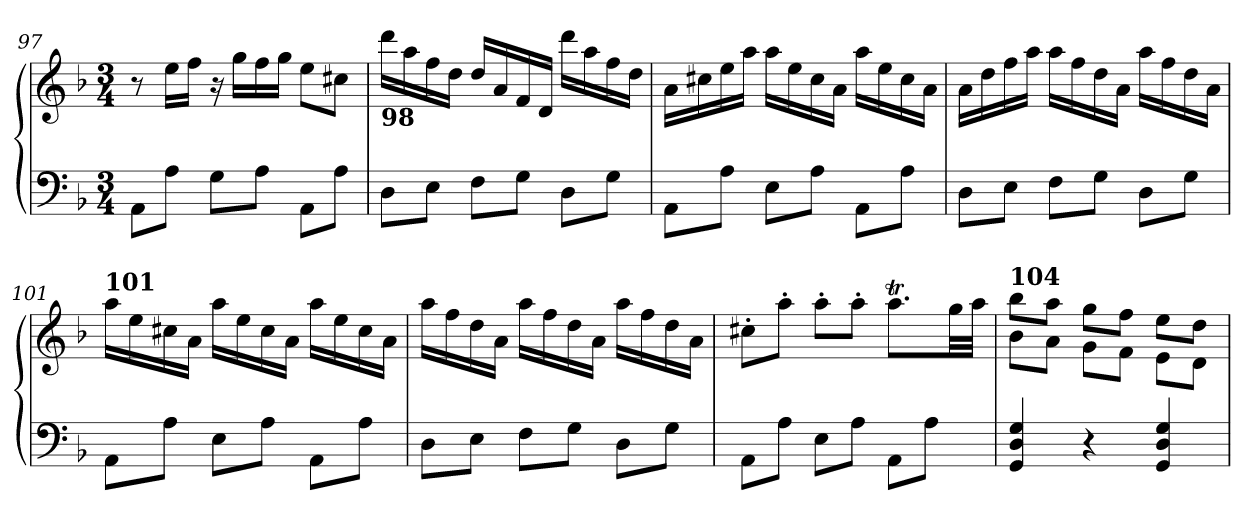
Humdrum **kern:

**kern	**kern
*part1	*part1
*staff2	*staff1
*clefF4	*clefG2
*k[b-]	*k[b-]
*M3/4	*M3/4
=97	=97
8AA\L	8r
8A\J	16ee\LL
.	16ff\JJ
8G\L	16r
.	16gg\LL
8A\J	16ff\
.	16gg\JJ
8AA\L	8ee\L
8A\J	8cc#X\J
=98	=98
!	!LO:TX:b:B:t=98
8D\L	16ddd\LL
.	16aa\
8E\J	16ff\
.	16dd\JJ
8F\L	16dd/LL
.	16a/
8G\J	16f/
.	16d/JJ
8D\L	16ddd\LL
.	16aa\
8G\J	16ff\
.	16dd\JJ
=99	=99
8AA\L	16a\LL
.	16cc#X\
8A\J	16ee\
.	16aa\JJ
8E\L	16aa\LL
.	16ee\
8A\J	16cc#\
.	16a\JJ
8AA\L	16aa\LL
.	16ee\
8A\J	16cc#\
.	16a\JJ
!!LO:LB:g=z
=100	=100
8D\L	16a\LL
.	16dd\
8E\J	16ff\
.	16aa\JJ
8F\L	16aa\LL
.	16ff\
8G\J	16dd\
.	16a\JJ
8D\L	16aa\LL
.	16ff\
8G\J	16dd\
.	16a\JJ
=101	=101
!	!LO:TX:a:B:t=101
8AA\L	16aa\LL
.	16ee\
8A\J	16cc#X\
.	16a\JJ
8E\L	16aa\LL
.	16ee\
8A\J	16cc#\
.	16a\JJ
8AA\L	16aa\LL
.	16ee\
8A\J	16cc#\
.	16a\JJ
=102	=102
8D\L	16aa\LL
.	16ff\
8E\J	16dd\
.	16a\JJ
8F\L	16aa\LL
.	16ff\
8G\J	16dd\
.	16a\JJ
8D\L	16aa\LL
.	16ff\
8G\J	16dd\
.	16a\JJ
=103	=103
8AA\L	8cc#X'\L
8A\J	8aa'\J
8E\L	8aa'\L
8A\J	8aa'\J
8AA\L	8.aat\L
8A\J	.
.	32gg\LL
.	32aa\JJJ
!!LO:LB:g=z
=104	=104
*	*^
!	!LO:TX:a:B:t=104	!
4GG/ 4D/ 4G/	8bb-\L	8b-\L
.	8aa\J	8a\J
4r	8gg\L	8g\L
.	8ff\J	8f\J
4GG/ 4D/ 4G/	8ee\L	8e\L
.	8dd\J	8d\J
*	*v	*v
=	=
*-	*-
